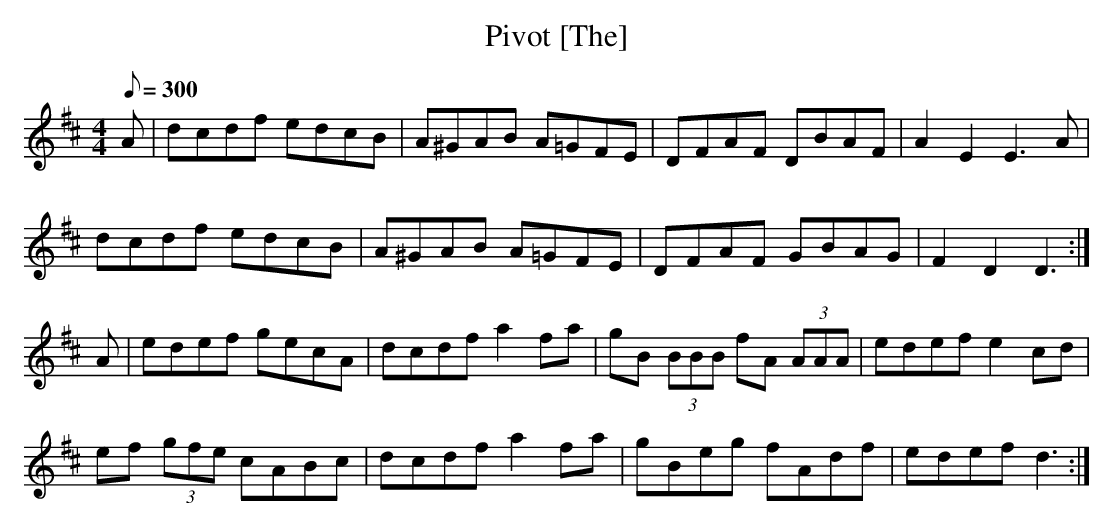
X:1
T: Pivot [The]
L: 1/8
M: 4/4
Q: 300
K: D
A | dcdf edcB | A^GAB A=GFE | DFAF DBAF | A2 E2 E3 A |
dcdf edcB | A^GAB A=GFE | DFAF GBAG | F2 D2 D3 :|
A | edef gecA | dcdf a2 fa | gB (3BBB fA (3AAA | edef e2 cd |
ef (3gfe cABc | dcdf a2 fa | gBeg fAdf | edef d3 :|
